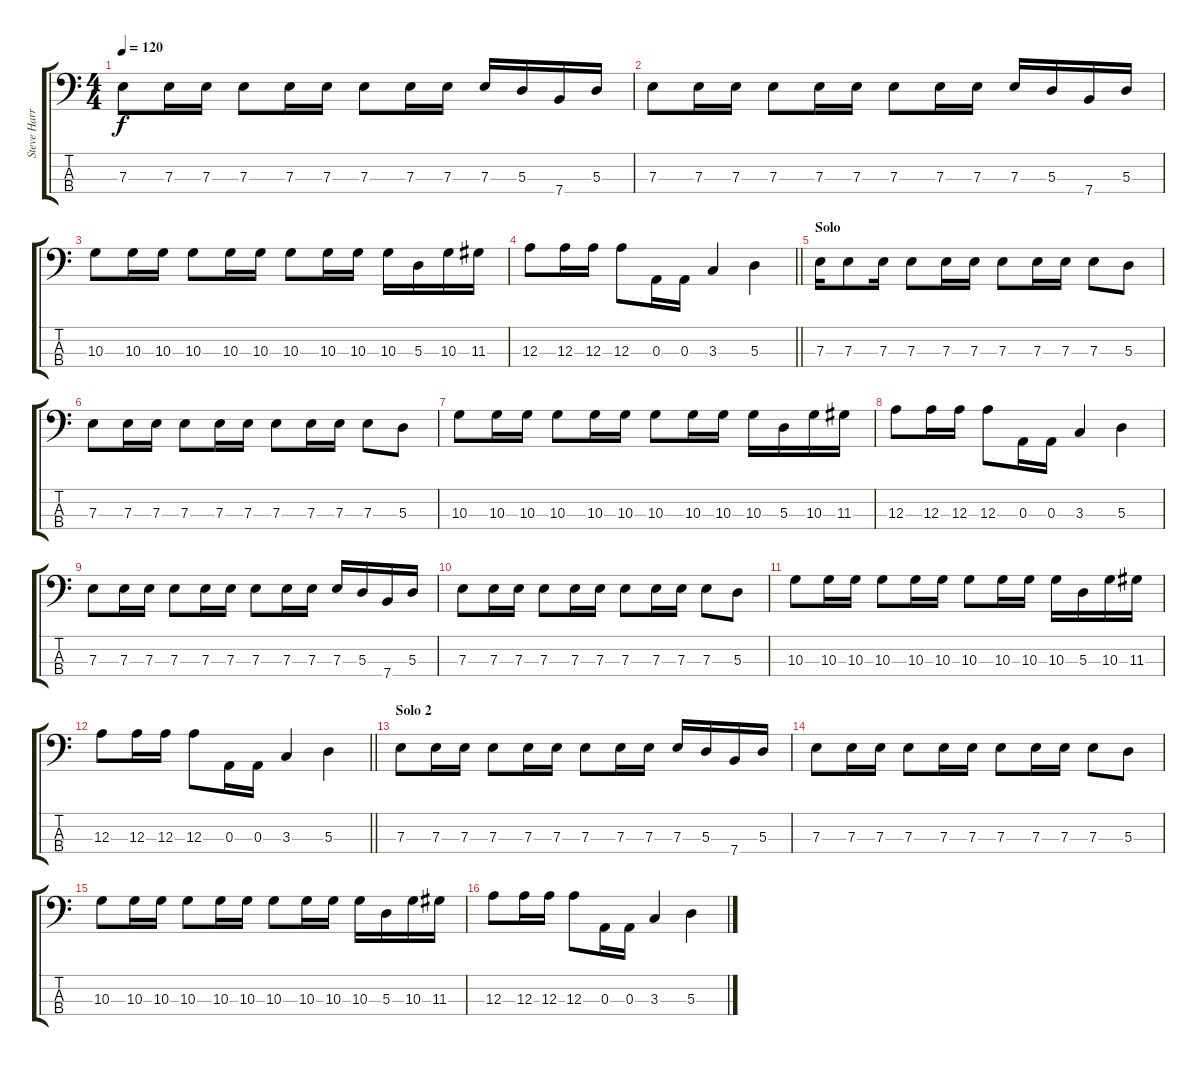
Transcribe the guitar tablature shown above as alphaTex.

\track ("Steve Harris" "Steve Harr") {instrument electricbassfinger}
\staff {score tabs}
\tuning (G2 D2 A1 E1) {hide}
\ts (4 4)
\tempo 120
\clef f4
\ks c
7.3.8{dy f} 7.3.16 7.3.16 7.3.8 7.3.16 7.3.16 7.3.8 7.3.16 7.3.16 7.3.16 5.3.16 7.4.16 5.3.16 |
7.3.8 7.3.16 7.3.16 7.3.8 7.3.16 7.3.16 7.3.8 7.3.16 7.3.16 7.3.16 5.3.16 7.4.16 5.3.16 |
10.3.8 10.3.16 10.3.16 10.3.8 10.3.16 10.3.16 10.3.8 10.3.16 10.3.16 10.3.16 5.3.16 10.3.16 11.3.16 |
\barLineRight lightlight
12.3.8 12.3.16 12.3.16 12.3.8 0.3.16 0.3.16 3.3.4 5.3.4 |
\section ("" "Solo")
7.3.16 7.3.8 7.3.16 7.3.8 7.3.16 7.3.16 7.3.8 7.3.16 7.3.16 7.3.8 5.3.8 |
7.3.8 7.3.16 7.3.16 7.3.8 7.3.16 7.3.16 7.3.8 7.3.16 7.3.16 7.3.8 5.3.8 |
10.3.8 10.3.16 10.3.16 10.3.8 10.3.16 10.3.16 10.3.8 10.3.16 10.3.16 10.3.16 5.3.16 10.3.16 11.3.16 |
12.3.8 12.3.16 12.3.16 12.3.8 0.3.16 0.3.16 3.3.4 5.3.4 |
7.3.8 7.3.16 7.3.16 7.3.8 7.3.16 7.3.16 7.3.8 7.3.16 7.3.16 7.3.16 5.3.16 7.4.16 5.3.16 |
7.3.8 7.3.16 7.3.16 7.3.8 7.3.16 7.3.16 7.3.8 7.3.16 7.3.16 7.3.8 5.3.8 |
10.3.8 10.3.16 10.3.16 10.3.8 10.3.16 10.3.16 10.3.8 10.3.16 10.3.16 10.3.16 5.3.16 10.3.16 11.3.16 |
\barLineRight lightlight
12.3.8 12.3.16 12.3.16 12.3.8 0.3.16 0.3.16 3.3.4 5.3.4 |
\section ("" "Solo 2")
7.3.8 7.3.16 7.3.16 7.3.8 7.3.16 7.3.16 7.3.8 7.3.16 7.3.16 7.3.16 5.3.16 7.4.16 5.3.16 |
7.3.8 7.3.16 7.3.16 7.3.8 7.3.16 7.3.16 7.3.8 7.3.16 7.3.16 7.3.8 5.3.8 |
10.3.8 10.3.16 10.3.16 10.3.8 10.3.16 10.3.16 10.3.8 10.3.16 10.3.16 10.3.16 5.3.16 10.3.16 11.3.16 |
12.3.8 12.3.16 12.3.16 12.3.8 0.3.16 0.3.16 3.3.4 5.3.4
